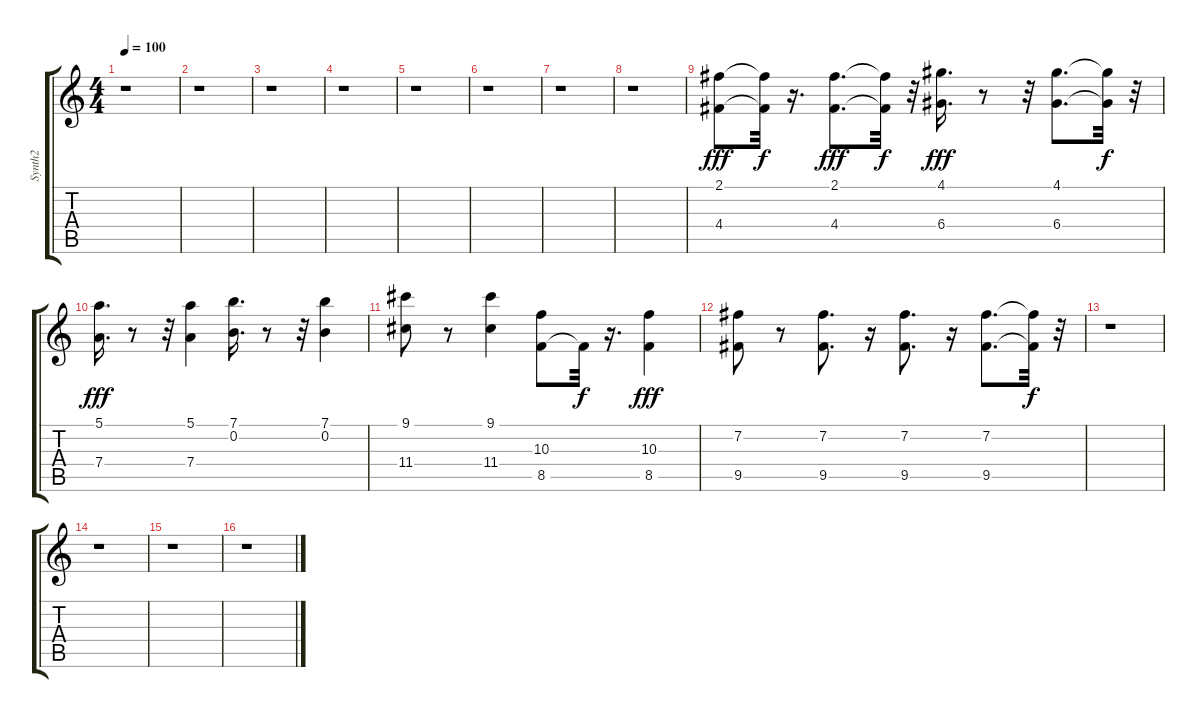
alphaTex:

\track ("Synth2" "Synth2") {instrument distortionguitar}
\staff {score tabs}
\tuning (E4 B3 G3 D3 A2 E2) {hide}
\ts (4 4)
\tempo 100
\clef g2
\ks c
r.1{dy f} |
r.1 |
r.1 |
r.1 |
r.1 |
r.1 |
r.1 |
r.1 |
(2.1 4.4).8{dy fff instrument rockorgan} (2.1{t} 4.4{t}).32{dy f} r.16{d} (2.1 4.4).8{d dy fff} (2.1{t} 4.4{t}).32{dy f} r.32 (4.1 6.4).16{d dy fff} r.8 r.32 (4.1 6.4).8{d} (4.1{t} 6.4{t}).32{dy f} r.32 |
(5.1 7.4).16{d dy fff} r.8 r.32 (5.1 7.4).4 (7.1 0.2).16{d} r.8 r.32 (7.1 0.2).4 |
(9.1 11.4).8 r.8 (9.1 11.4).4 (10.3 8.5).8 8.5{t}.32{dy f} r.16{d} (10.3 8.5).4{dy fff} |
(7.2 9.5).8 r.8 (7.2 9.5).8{d} r.16 (7.2 9.5).8{d} r.16 (7.2 9.5).8{d} (7.2{t} 9.5{t}).32{dy f} r.32 |
r.1 |
r.1 |
r.1 |
r.1
